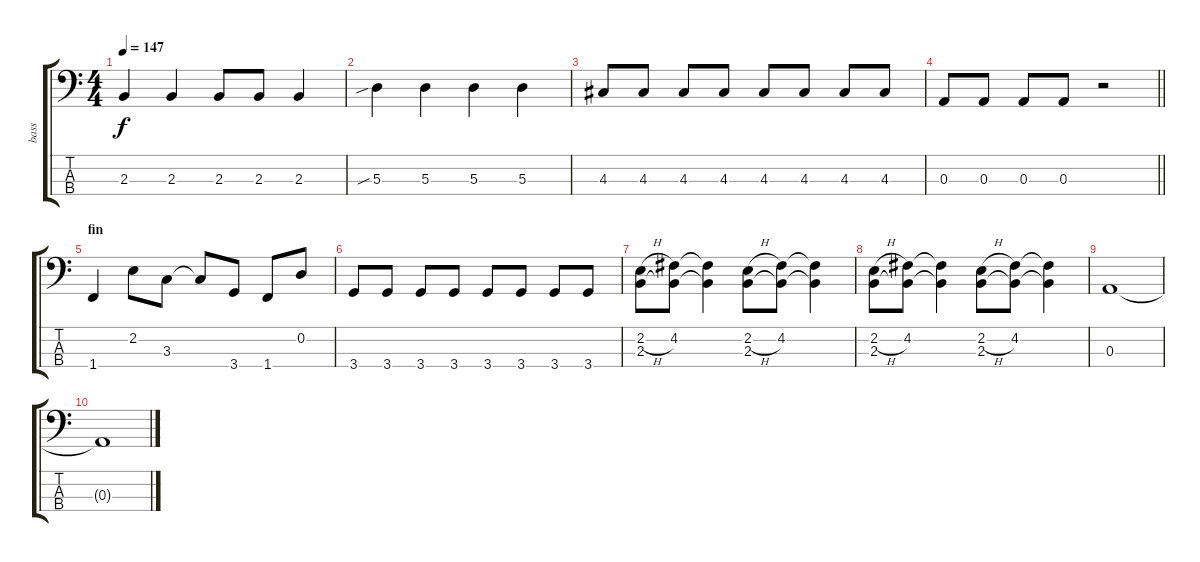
\track ("bass" "bass") {instrument electricbasspick}
\staff {score tabs}
\tuning (G2 D2 A1 E1) {hide}
\ts (4 4)
\tempo 147
\clef f4
\ks c
2.3.4{dy f} 2.3.4 2.3.8 2.3.8 2.3.4 |
5.3{sib}.4 5.3.4 5.3.4 5.3.4 |
4.3.8 4.3.8 4.3.8 4.3.8 4.3.8 4.3.8 4.3.8 4.3.8 |
\barLineRight lightlight
0.3.8 0.3.8 0.3.8 0.3.8 r.2 |
\section ("" "fin")
1.4.4 2.2.8 3.3.8 3.3{t}.8 3.4.8 1.4.8 0.2.8 |
3.4.8 3.4.8 3.4.8 3.4.8 3.4.8 3.4.8 3.4.8 3.4.8 |
(2.2{h} 2.3).8 (4.2 2.3{t}).8 (4.2{t} 2.3{t}).4 (2.2{h} 2.3).8 (4.2 2.3{t}).8 (4.2{t} 2.3{t}).4 |
(2.2{h} 2.3).8 (4.2 2.3{t}).8 (4.2{t} 2.3{t}).4 (2.2{h} 2.3).8 (4.2 2.3{t}).8 (4.2{t} 2.3{t}).4 |
0.3.1 |
0.3{t}.1
